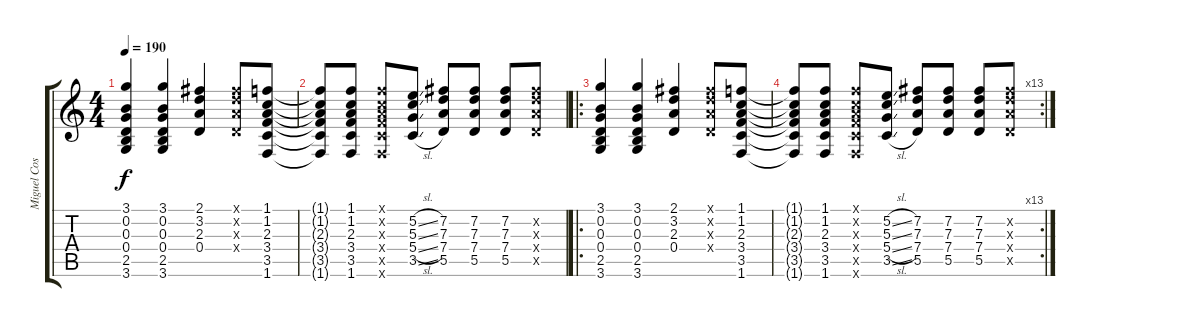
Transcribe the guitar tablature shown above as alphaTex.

\track ("Miguel Costas - Guitarra" "Miguel Cos") {instrument electricguitarclean}
\staff {score tabs}
\tuning (E4 B3 G3 D3 A2 E2) {hide}
\ts (4 4)
\tempo 190
\clef g2
\ks c
(3.1 0.2 0.3 0.4 2.5 3.6).4{dy f} (3.1 0.2 0.3 0.4 2.5 3.6).4 (2.1 3.2 2.3 0.4).4 (2.1{x} 3.2{x} 2.3{x} 0.4{x}).8 (1.1 1.2 2.3 3.4 3.5 1.6).8 |
(1.1{t} 1.2{t} 2.3{t} 3.4{t} 3.5{t} 1.6{t}).8 (1.1 1.2 2.3 3.4 3.5 1.6).8 (1.1{x} 1.2{x} 2.3{x} 3.4{x} 3.5{x} 1.6{x}).8 (5.2{sl} 5.3{sl} 5.4{sl} 3.5{sl}).8 (7.2 7.3 7.4 5.5).8 (7.2 7.3 7.4 5.5).8 (7.2 7.3 7.4 5.5).8 (7.2{x} 7.3{x} 7.4{x} 5.5{x}).8 |
\ro
(3.1 0.2 0.3 0.4 2.5 3.6).4 (3.1 0.2 0.3 0.4 2.5 3.6).4 (2.1 3.2 2.3 0.4).4 (2.1{x} 3.2{x} 2.3{x} 0.4{x}).8 (1.1 1.2 2.3 3.4 3.5 1.6).8 |
\rc 13
(1.1{t} 1.2{t} 2.3{t} 3.4{t} 3.5{t} 1.6{t}).8 (1.1 1.2 2.3 3.4 3.5 1.6).8 (1.1{x} 1.2{x} 2.3{x} 3.4{x} 3.5{x} 1.6{x}).8 (5.2{sl} 5.3{sl} 5.4{sl} 3.5{sl}).8 (7.2 7.3 7.4 5.5).8 (7.2 7.3 7.4 5.5).8 (7.2 7.3 7.4 5.5).8 (7.2{x} 7.3{x} 7.4{x} 5.5{x}).8
